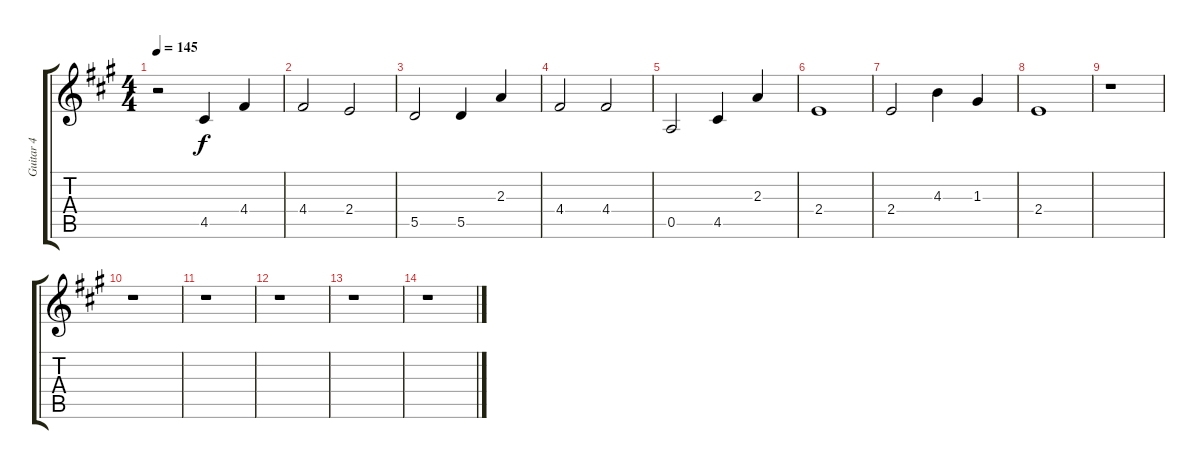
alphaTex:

\track ("Guitar 4" "Guitar 4") {instrument overdrivenguitar}
\staff {score tabs}
\tuning (E4 B3 G3 D3 A2 E2) {hide}
\ts (4 4)
\tempo 145
\clef g2
\ks f#minor
r.2{dy f instrument overdrivenguitar} 4.5.4 4.4.4 |
4.4.2 2.4.2 |
5.5.2 5.5.4 2.3.4 |
4.4.2 4.4.2 |
0.5.2 4.5.4 2.3.4 |
2.4.1 |
2.4.2 4.3.4 1.3.4 |
2.4.1 |
r.1 |
r.1 |
r.1 |
r.1 |
r.1 |
r.1
